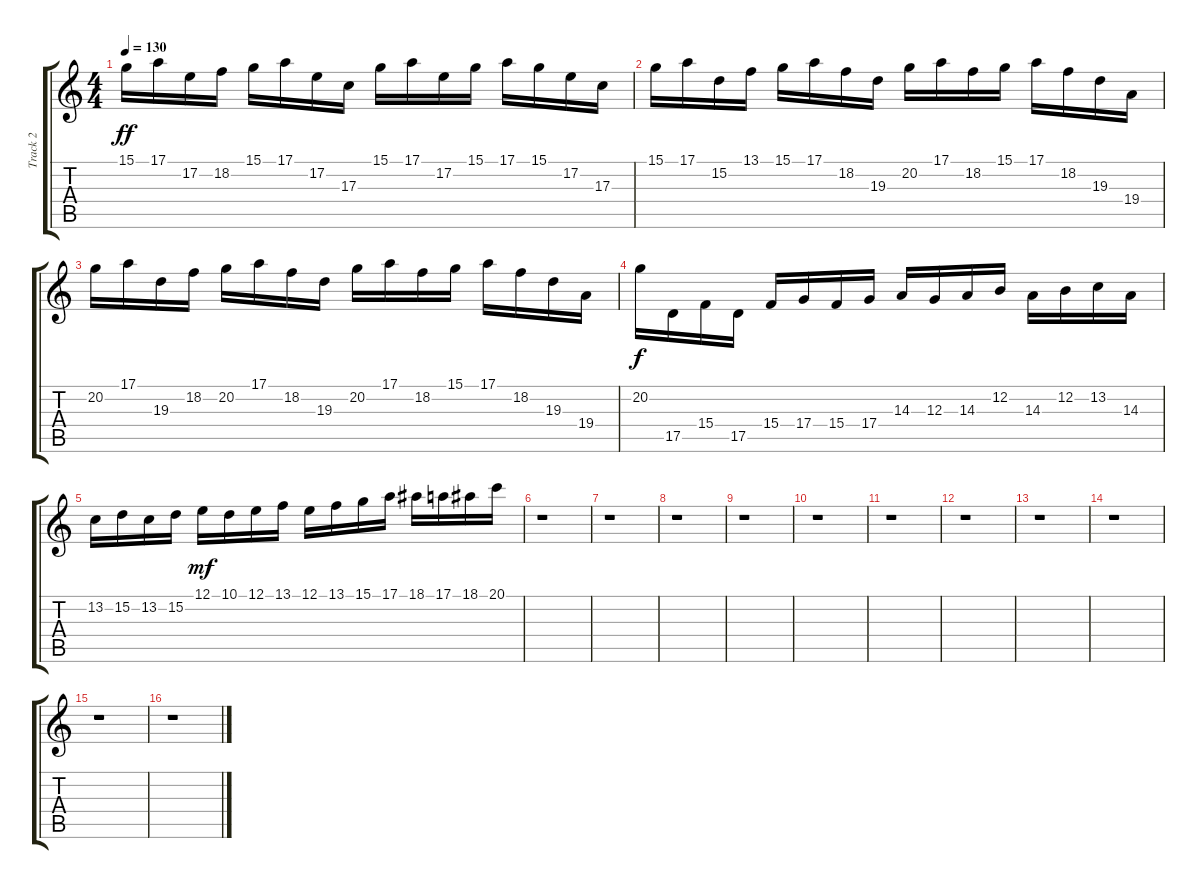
\track ("Track 2" "Track 2") {instrument lead2sawtooth}
\staff {score tabs}
\tuning (E4 B3 G3 D3 A2 E2) {hide}
\ts (4 4)
\tempo 130
\clef g2
\ks c
15.1.16{dy ff} 17.1.16 17.2.16 18.2.16 15.1.16 17.1.16 17.2.16 17.3.16 15.1.16 17.1.16 17.2.16 15.1.16 17.1.16 15.1.16 17.2.16 17.3.16 |
15.1.16 17.1.16 15.2.16 13.1.16 15.1.16 17.1.16 18.2.16 19.3.16 20.2.16 17.1.16 18.2.16 15.1.16 17.1.16 18.2.16 19.3.16 19.4.16 |
20.2.16 17.1.16 19.3.16 18.2.16 20.2.16 17.1.16 18.2.16 19.3.16 20.2.16 17.1.16 18.2.16 15.1.16 17.1.16 18.2.16 19.3.16 19.4.16 |
20.2.16{dy f} 17.5.16 15.4.16 17.5.16 15.4.16 17.4.16 15.4.16 17.4.16 14.3.16 12.3.16 14.3.16 12.2.16 14.3.16 12.2.16 13.2.16 14.3.16 |
13.2.16 15.2.16 13.2.16 15.2.16 12.1.16{dy mf} 10.1.16 12.1.16 13.1.16 12.1.16 13.1.16 15.1.16 17.1.16 18.1.16 17.1.16 18.1.16 20.1.16 |
r.1 |
r.1 |
r.1 |
r.1 |
r.1 |
r.1 |
r.1 |
r.1 |
r.1 |
r.1 |
r.1
